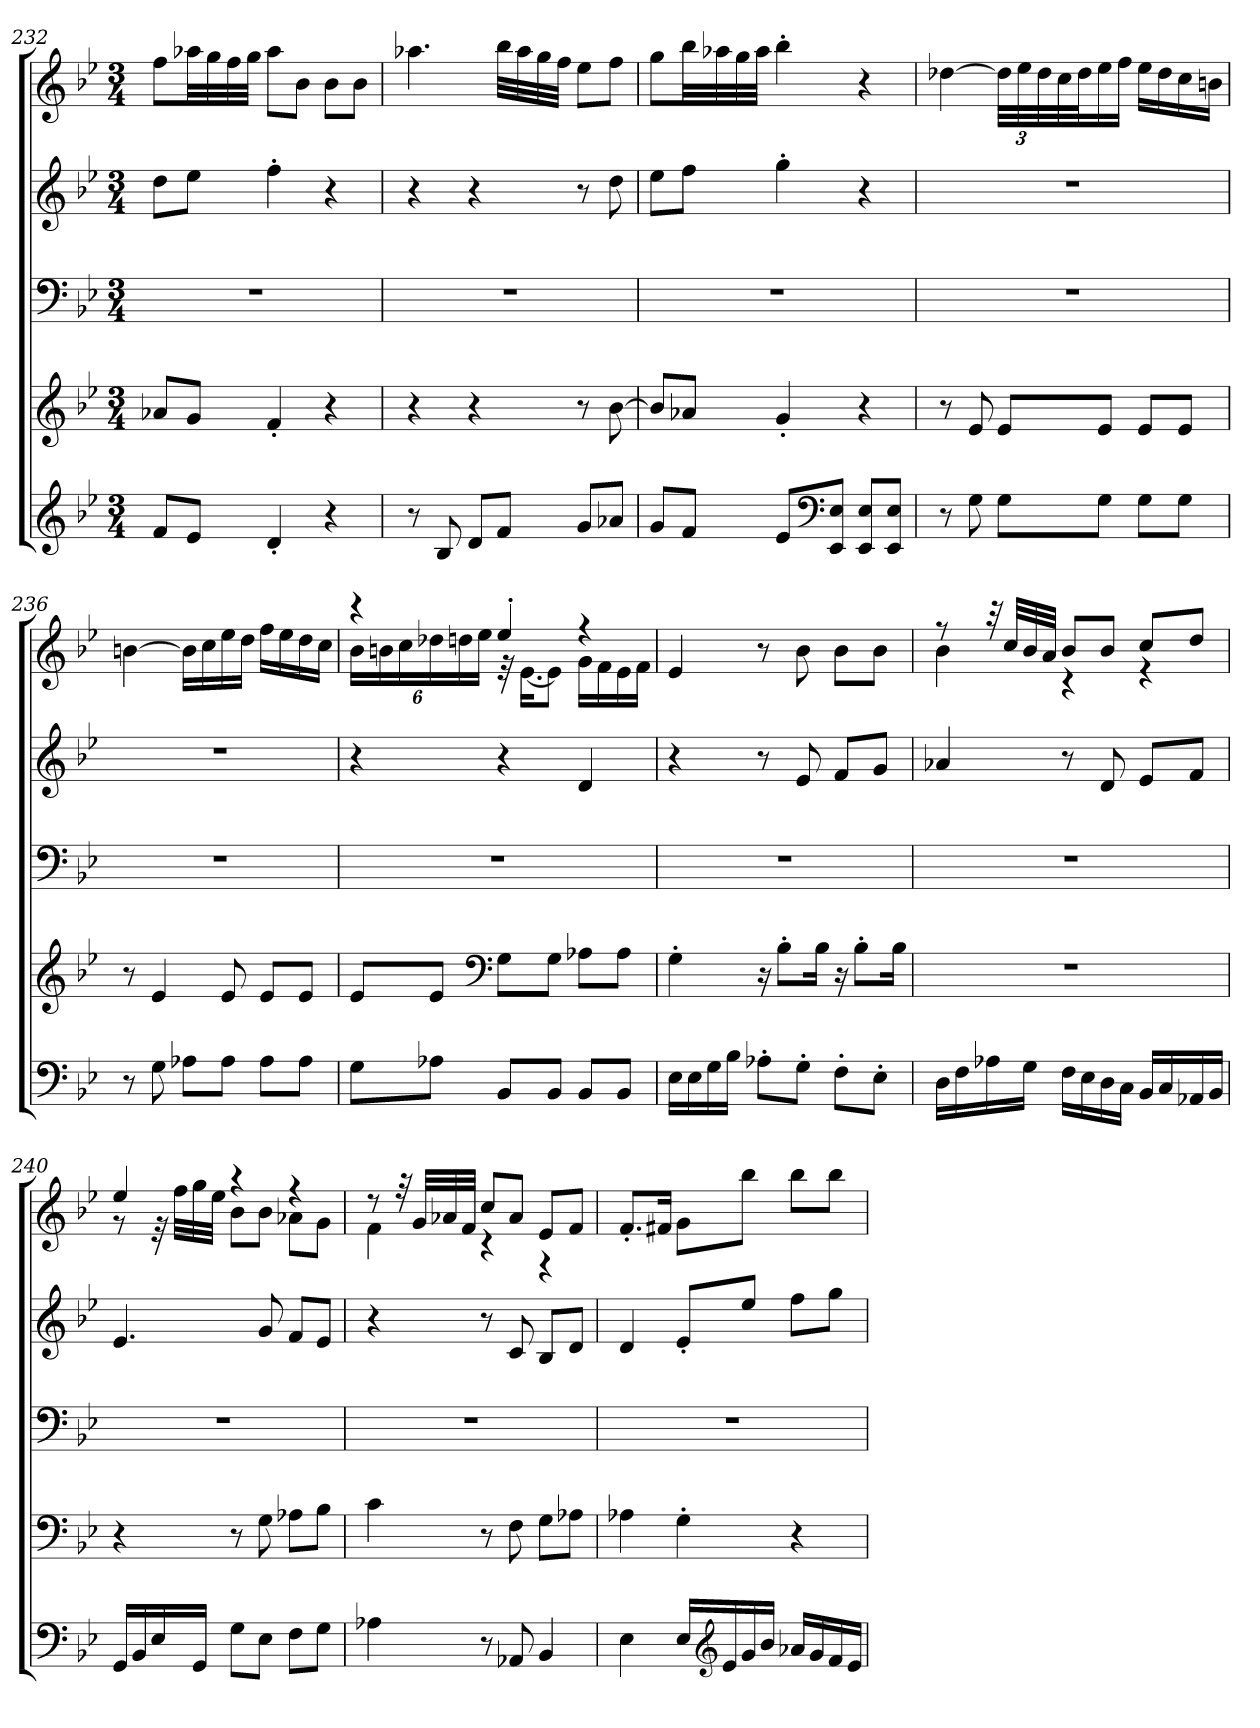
**kern	**kern	**kern	**kern	**kern
*part5	*part4	*part3	*part2	*part1
*staff5	*staff4	*staff3	*staff2	*staff1
!!LO:LB:g=z
*clefG2	*clefG2	*clefF4	*clefG2	*clefG2
*k[b-e-]	*k[b-e-]	*k[b-e-]	*k[b-e-]	*k[b-e-]
*M3/4	*M3/4	*M3/4	*M3/4	*M3/4
*MM40	*MM40	*MM40	*MM40	*MM40
=232	=232	=232	=232	=232
8f/L	8a-X/L	2.r	8dd\L	8ff\L
8e-/J	8g/J	.	8ee-\J	32aa-X\LL
.	.	.	.	32gg\
.	.	.	.	32ff\
.	.	.	.	32gg\JJJ
*	*	*	*	*MM40
4d'/	4f'/	.	4ff'\	8aa-\L
*	*	*	*	*MM40
.	.	.	.	8b-\J
4r	4r	.	4r	8b-\L
.	.	.	.	8b-\J
=233	=233	=233	=233	=233
8r	4r	2.r	4r	4.aa-X\
8B-/	.	.	.	.
8d/L	4r	.	4r	.
8f/J	.	.	.	32bb-\LLL
.	.	.	.	32aa-\
.	.	.	.	32gg\
.	.	.	.	32ff\JJJ
8g/L	8r	.	8r	8ee-\L
8a-X/J	[8b-\	.	8dd\	8ff\J
=234	=234	=234	=234	=234
*	*	*	*	*MM40
8g/L	8b-/L]	2.r	8ee-\L	8gg\L
8f/J	8a-X/J	.	8ff\J	32bb-\LL
.	.	.	.	32aa-X\
.	.	.	.	32gg\
.	.	.	.	32aa-\JJJ
*	*	*	*	*MM40
8e-/L	4g'/	.	4gg'\	4bb-'\
*clefF4	*	*	*	*
8EE-/ 8E-/J	.	.	.	.
8EE-/ 8E-/L	4r	.	4r	4r
8EE-/ 8E-/J	.	.	.	.
!!LO:PB:g=z
=235	=235	=235	=235	=235
*	*	*	*	*MM40
8r	8r	2.r	2.r	[4dd-X\
8G\	8e-/	.	.	.
*	*	*	*	*Xbrackettup
8G\L	8e-/L	.	.	48dd-\LLL]
.	.	.	.	48ee-\
.	.	.	.	48dd-\
.	.	.	.	32cc\
.	.	.	.	32dd-\J
8G\J	8e-/J	.	.	16ee-\
.	.	.	.	16ff\JJ
8G\L	8e-/L	.	.	16ee-\LL
.	.	.	.	16dd-\
8G\J	8e-/J	.	.	16cc\
.	.	.	.	16bn\JJ
=236	=236	=236	=236	=236
*	*	*	*	*MM40
8r	8r	2.r	2.r	[4bn\
8G\	4e-/	.	.	.
8A-X\L	.	.	.	16b\LL]
.	.	.	.	16cc\
8A-\J	8e-/	.	.	16ee-\
.	.	.	.	16dd\JJ
8A-\L	8e-/L	.	.	16ff\LL
.	.	.	.	16ee-\
8A-\J	8e-/J	.	.	16dd\
.	.	.	.	16cc\JJ
=237	=237	=237	=237	=237
*	*	*	*	*^
8G\L	8e-/L	2.r	4r	4r	24b-\LL
.	.	.	.	.	24bn\
.	.	.	.	.	24cc\
8A-X\J	8e-/J	.	.	.	24dd-X\
.	.	.	.	.	24ddn\
.	.	.	.	.	24ee-\JJ
*	*clefF4	*	*	*	*
*	*	*	*	*MM38	*
8BB-/L	8G\L	.	4r	4ee-'/	32r
.	.	.	.	.	[16.e-\KL
8BB-/J	8G\J	.	.	.	8e-\J]
8BB-/L	8A-X\L	.	4d/	4r	16g\LL
.	.	.	.	.	16f\
8BB-/J	8A-\J	.	.	.	16e-\
.	.	.	.	.	16f\JJ
*	*	*	*	*v	*v
!!LO:LB:g=z
=238	=238	=238	=238	=238
*	*	*	*	*MM36
16E-\LL	4G'\	2.r	4r	4e-/
16E-\	.	.	.	.
16G\	.	.	.	.
16B-\JJ	.	.	.	.
8A-X'\L	16r	.	8r	8r
.	8B-'\L	.	.	.
8G'\J	.	.	8e-/	8b-\
.	16B-\Jk	.	.	.
8F'\L	16r	.	8f/L	8b-\L
.	8B-'\L	.	.	.
8E-'\J	.	.	8g/J	8b-\J
.	16B-\Jk	.	.	.
=239	=239	=239	=239	=239
*	*	*	*	*MM40
*	*	*	*	*^
16D\LL	2.r	2.r	4a-X/	8r	4b-\
16F\	.	.	.	.	.
16A-X\	.	.	.	32r	.
.	.	.	.	32cc/LLL	.
16G\JJ	.	.	.	32b-/	.
.	.	.	.	32a/JJJ	.
16F\LL	.	.	8r	8b-/L	4r
16E-\	.	.	.	.	.
16D\	.	.	8d/	8b-/J	.
16C\JJ	.	.	.	.	.
16BB-/LL	.	.	8e-/L	8cc/L	4r
16C/	.	.	.	.	.
16AA-X/	.	.	8f/J	8dd/J	.
16BB-/JJ	.	.	.	.	.
=240	=240	=240	=240	=240	=240
*	*	*	*	*MM40	*
16GG/LL	4r	2.r	4.e-/	4ee-/	8r
16BB-/	.	.	.	.	.
16E-/	.	.	.	.	32r
.	.	.	.	.	32ff\LLL
16GG/JJ	.	.	.	.	32gg\
.	.	.	.	.	32ee-\JJJ
*	*	*	*	*MM40	*
8G\L	8r	.	.	4r	8b-\L
*	*	*	*	*MM40	*
8E-\J	8G\	.	8g/	.	8b-\J
8F\L	8A-X\L	.	8f/L	4r	8a-X\L
8G\J	8B-\J	.	8e-/J	.	8g\J
!!LO:PB:g=z	!!
=241	=241	=241	=241	=241	=241
4A-X\	4c\	2.r	4r	8r	4f\
.	.	.	.	32r	.
.	.	.	.	32g/LLL	.
.	.	.	.	32a-X/	.
.	.	.	.	32f/JJJ	.
8r	8r	.	8r	8cc/L	4r
*	*	*	*	*MM40	*
8AA-X/	8F\	.	8c/	8a-/J	.
4BB-/	8G\L	.	8B-/L	8e-/L	4r
.	8A-X\J	.	8d/J	8f/J	.
*	*	*	*	*v	*v
=242	=242	=242	=242	=242
4E-\	4A-X\	2.r	4d/	8.f'/L
.	.	.	.	16f#X/Jk
16E-/LL	4G'\	.	8e-'/L	8g\L
*clefG2	*	*	*	*
16e-/	.	.	.	.
16g/	.	.	8ee-/J	8bb-\J
16b-/JJ	.	.	.	.
16a-X/LL	4r	.	8ff\L	8bb-\L
16g/	.	.	.	.
16f/	.	.	8gg\J	8bb-\J
16e-/JJ	.	.	.	.
=	=	=	=	=
*-	*-	*-	*-	*-
